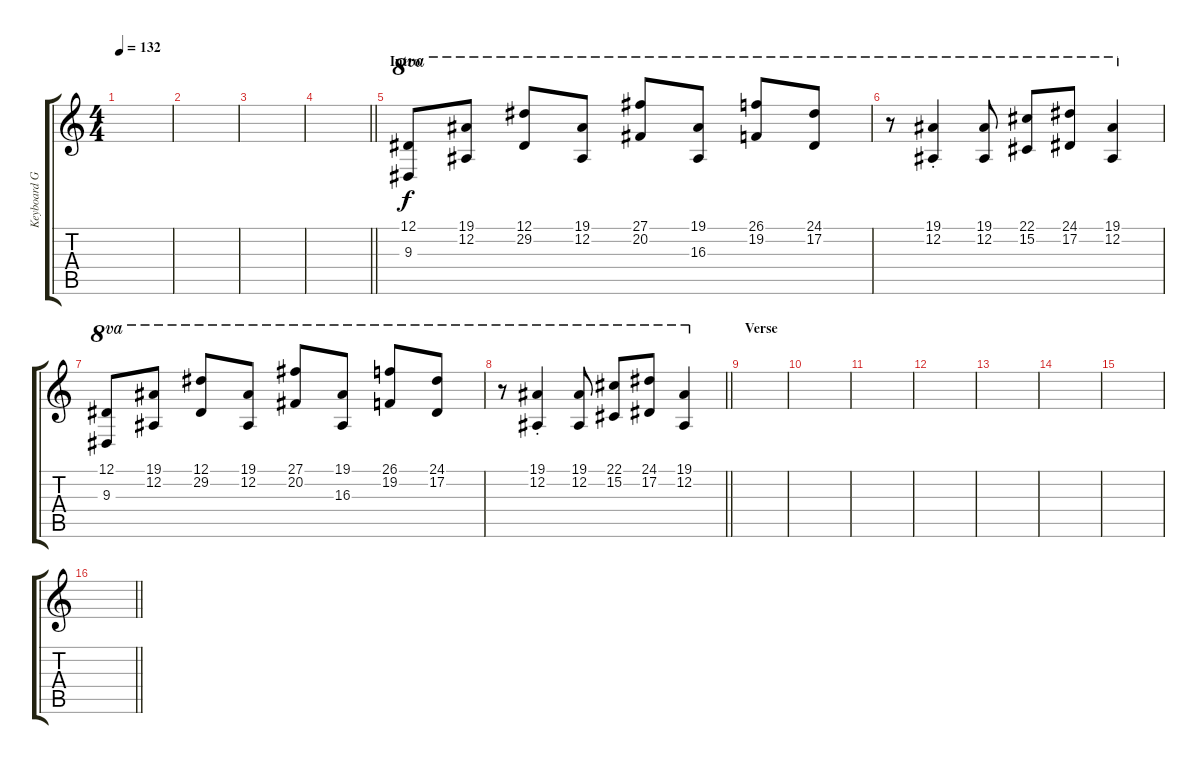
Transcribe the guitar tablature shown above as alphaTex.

\track ("Keyboard Glockenspiel" "Keyboard G") {instrument glockenspiel}
\staff {score tabs}
\tuning (Eb4 Bb3 Gb3 Db3 Ab2 Eb2) {hide}
\ts (4 4)
\tempo 132
\clef g2
\ks c
|
|
|
\barLineRight lightlight
|
\section ("" "Intro")
(12.1 9.3).8{ot 8va} (19.1 12.2).8{ot 8va} (12.1 29.2).8{ot 8va} (19.1 12.2).8{ot 8va} (27.1 20.2).8{ot 8va} (19.1 16.3).8{ot 8va} (26.1 19.2).8{ot 8va} (24.1 17.2).8{ot 8va} |
r.8{ot 8va} (19.1{st} 12.2{st}).4{ot 8va} (19.1 12.2).8{ot 8va} (22.1 15.2).8{ot 8va} (24.1 17.2).8{ot 8va} (19.1 12.2).4{ot 8va} |
(12.1 9.3).8{ot 8va} (19.1 12.2).8{ot 8va} (12.1 29.2).8{ot 8va} (19.1 12.2).8{ot 8va} (27.1 20.2).8{ot 8va} (19.1 16.3).8{ot 8va} (26.1 19.2).8{ot 8va} (24.1 17.2).8{ot 8va} |
\barLineRight lightlight
r.8{ot 8va} (19.1{st} 12.2{st}).4{ot 8va} (19.1 12.2).8{ot 8va} (22.1 15.2).8{ot 8va} (24.1 17.2).8{ot 8va} (19.1 12.2).4{ot 8va} |
\section ("" "Verse")
|
|
|
|
|
|
|
\barLineRight lightlight
